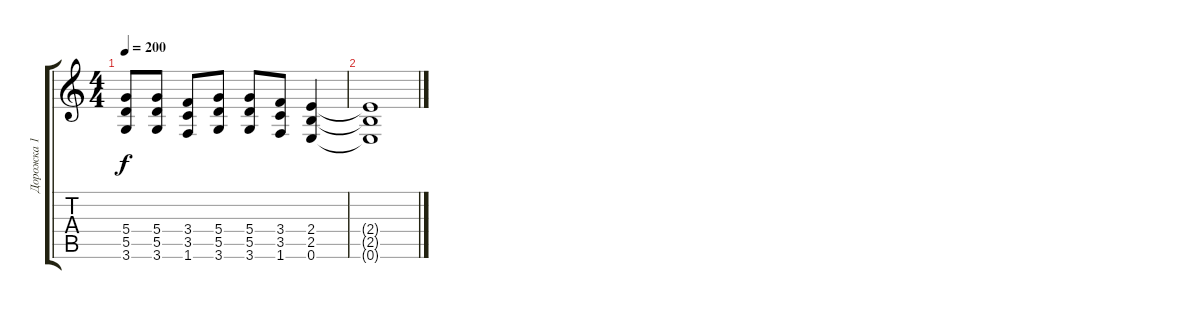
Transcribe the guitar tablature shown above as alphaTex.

\track ("Дорожка 1" "Дорожка 1") {instrument distortionguitar}
\staff {score tabs}
\tuning (E4 B3 G3 D3 A2 E2) {hide}
\ts (4 4)
\tempo 200
\clef g2
\ks c
(5.4 5.5 3.6).8{dy f} (5.4 5.5 3.6).8 (3.4 3.5 1.6).8 (5.4 5.5 3.6).8 (5.4 5.5 3.6).8 (3.4 3.5 1.6).8 (2.4 2.5 0.6).4 |
(2.4{t} 2.5{t} 0.6{t}).1
